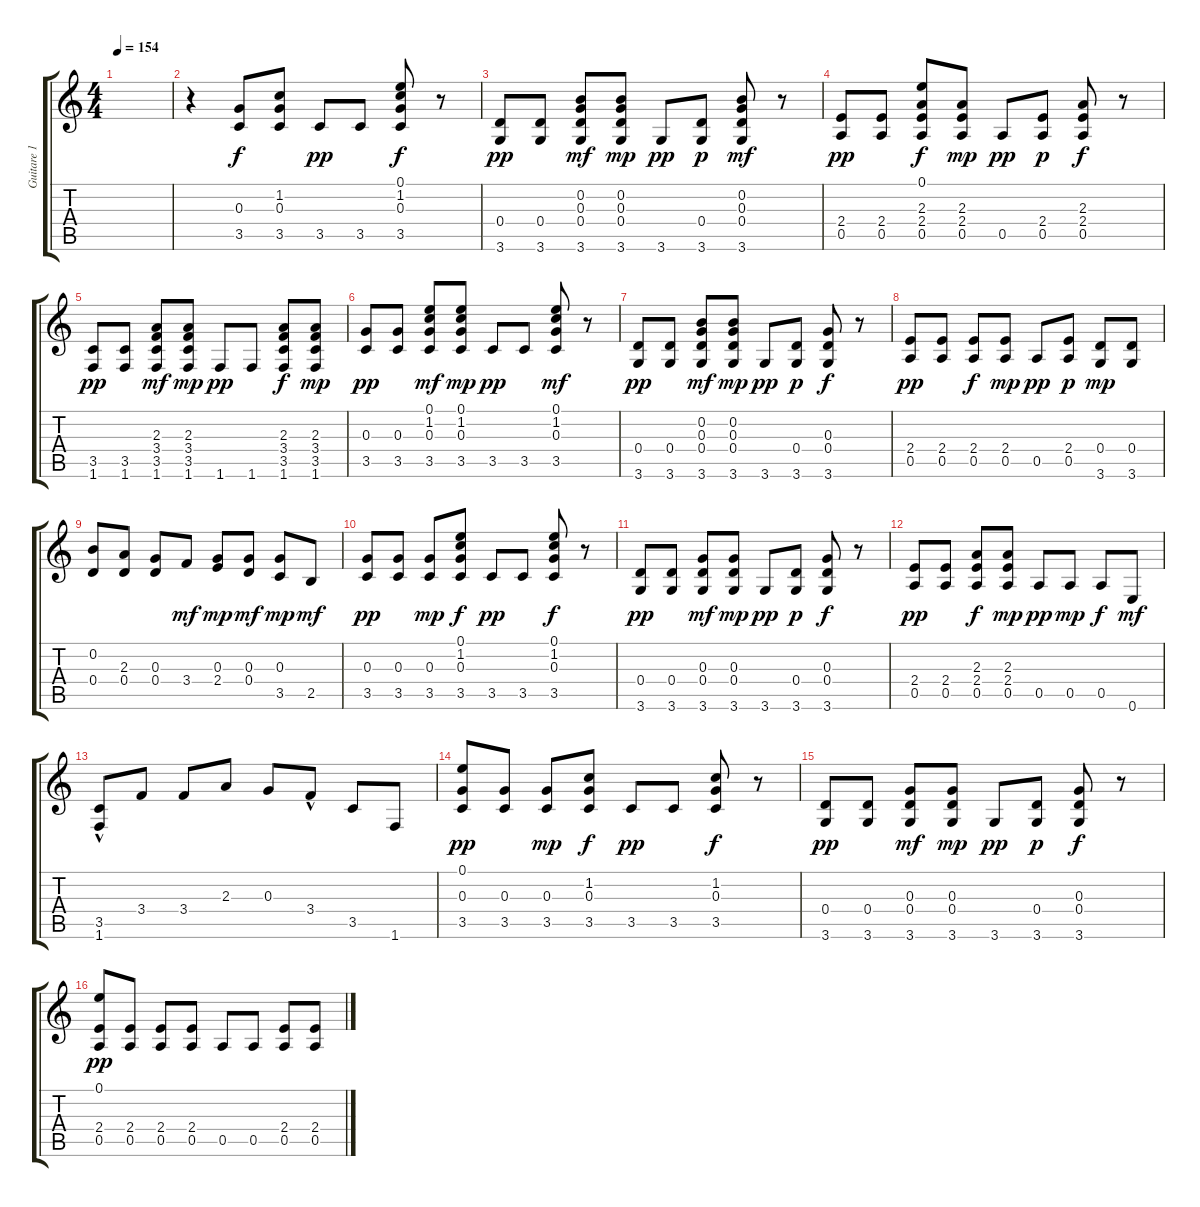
\track ("Guitare 1" "Guitare 1") {instrument electricguitarmuted}
\staff {score tabs}
\tuning (E4 B3 G3 D3 A2 E2) {hide}
\ts (4 4)
\tempo 154
\clef g2
\ks c
|
r.4 (0.3 3.5).8 (1.2 0.3 3.5).8{dy f} 3.5.8{dy pp} 3.5.8 (0.1 1.2 0.3 3.5).8{dy f} r.8 |
(0.4 3.6).8{dy pp} (0.4 3.6).8 (0.2 0.3 0.4 3.6).8{dy mf} (0.2 0.3 0.4 3.6).8{dy mp} 3.6.8{dy pp} (0.4 3.6).8{dy p} (0.2 0.3 0.4 3.6).8{dy mf} r.8 |
(2.4 0.5).8{dy pp} (2.4 0.5).8 (0.1 2.3 2.4 0.5).8{dy f} (2.3 2.4 0.5).8{dy mp} 0.5.8{dy pp} (2.4 0.5).8{dy p} (2.3 2.4 0.5).8{dy f} r.8 |
(3.5 1.6).8{dy pp} (3.5 1.6).8 (2.3 3.4 3.5 1.6).8{dy mf} (2.3 3.4 3.5 1.6).8{dy mp} 1.6.8{dy pp} 1.6.8 (2.3 3.4 3.5 1.6).8{dy f} (2.3 3.4 3.5 1.6).8{dy mp} |
(0.3 3.5).8{dy pp} (0.3 3.5).8 (0.1 1.2 0.3 3.5).8{dy mf} (0.1 1.2 0.3 3.5).8{dy mp} 3.5.8{dy pp} 3.5.8 (0.1 1.2 0.3 3.5).8{dy mf} r.8 |
(0.4 3.6).8{dy pp} (0.4 3.6).8 (0.2 0.3 0.4 3.6).8{dy mf} (0.2 0.3 0.4 3.6).8{dy mp} 3.6.8{dy pp} (0.4 3.6).8{dy p} (0.3 0.4 3.6).8{dy f} r.8 |
(2.4 0.5).8{dy pp} (2.4 0.5).8 (2.4 0.5).8{dy f} (2.4 0.5).8{dy mp} 0.5.8{dy pp} (2.4 0.5).8{dy p} (0.4 3.6).8{dy mp} (0.4 3.6).8 |
(0.2 0.4).8 (2.3 0.4).8 (0.3 0.4).8 3.4.8{dy mf} (0.3 2.4).8{dy mp} (0.3 0.4).8{dy mf} (0.3 3.5).8{dy mp} 2.5.8{dy mf} |
(0.3 3.5).8{dy pp} (0.3 3.5).8 (0.3 3.5).8{dy mp} (0.1 1.2 0.3 3.5).8{dy f} 3.5.8{dy pp} 3.5.8 (0.1 1.2 0.3 3.5).8{dy f} r.8 |
(0.4 3.6).8{dy pp} (0.4 3.6).8 (0.3 0.4 3.6).8{dy mf} (0.3 0.4 3.6).8{dy mp} 3.6.8{dy pp} (0.4 3.6).8{dy p} (0.3 0.4 3.6).8{dy f} r.8 |
(2.4 0.5).8{dy pp} (2.4 0.5).8 (2.3 2.4 0.5).8{dy f} (2.3 2.4 0.5).8{dy mp} 0.5.8{dy pp} 0.5.8{dy mp} 0.5.8{dy f} 0.6.8{dy mf} |
(3.5 1.6{hac}).8 3.4.8 3.4.8 2.3.8 0.3.8 3.4{hac}.8 3.5.8 1.6.8 |
(0.1 0.3 3.5).8{dy pp} (0.3 3.5).8 (0.3 3.5).8{dy mp} (1.2 0.3 3.5).8{dy f} 3.5.8{dy pp} 3.5.8 (1.2 0.3 3.5).8{dy f} r.8 |
(0.4 3.6).8{dy pp} (0.4 3.6).8 (0.3 0.4 3.6).8{dy mf} (0.3 0.4 3.6).8{dy mp} 3.6.8{dy pp} (0.4 3.6).8{dy p} (0.3 0.4 3.6).8{dy f} r.8 |
(0.1 2.4 0.5).8{dy pp} (2.4 0.5).8 (2.4 0.5).8 (2.4 0.5).8 0.5.8 0.5.8 (2.4 0.5).8 (2.4 0.5).8
